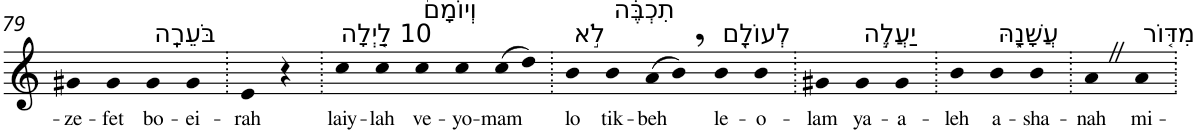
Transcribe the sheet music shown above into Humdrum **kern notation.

**kern	**text
*part1	*part1
*staff1	*staff1
*I"Piano	*
*I'Pno	*
!!LO:PB:g=z
*clefG2	*
*k[]	*
=79	=79
!	!LO:LY:b
4g#X	-ze-
!	!LO:LY:b
4g#	-fet
!LO:TX:a:t=בֹּעֵרָֽה	!
!	!LO:LY:b
4g#	bo-
!	!LO:LY:b
4g#	-ei-
=80.	=80.
!	!LO:LY:b
4e	-rah
4r	.
=81.	=81.
!LO:TX:a:t=10 לַ֤יְלָה	!
!	!LO:LY:b
4cc	laiy-
!	!LO:LY:b
4cc	-lah
!LO:TX:a:t=וְיוֹמָם֙	!
!	!LO:LY:b
4cc	ve-
!	!LO:LY:b
4cc	-yo-
!	!LO:LY:b
(8cc	-mam
8dd)	.
=82.	=82.
!LO:TX:a:t=לֹ֣א	!
!	!LO:LY:b
4b	lo
!LO:TX:a:t=תִכְבֶּ֔ה	!
!	!LO:LY:b
4b	tik-
!	!LO:LY:b
(8a	-beh
8b,)	.
!LO:TX:a:t=לְעוֹלָ֖ם	!
!	!LO:LY:b
4b	le-
!	!LO:LY:b
4b	-o-
=83.	=83.
!	!LO:LY:b
4g#X	-lam
!LO:TX:a:t=יַעֲלֶ֣ה	!
!	!LO:LY:b
4g#	ya-
!	!LO:LY:b
4g#	-a-
=84.	=84.
!	!LO:LY:b
4b	-leh
!LO:TX:a:t=עֲשָׁנָ֑הּ	!
!	!LO:LY:b
4b	a-
!	!LO:LY:b
4b	-sha-
=85.	=85.
!	!LO:LY:b
4aZ	-nah
!LO:TX:a:t=מִדּ֤וֹר	!
!	!LO:LY:b
4a	mi-
=.	=.
*-	*-
